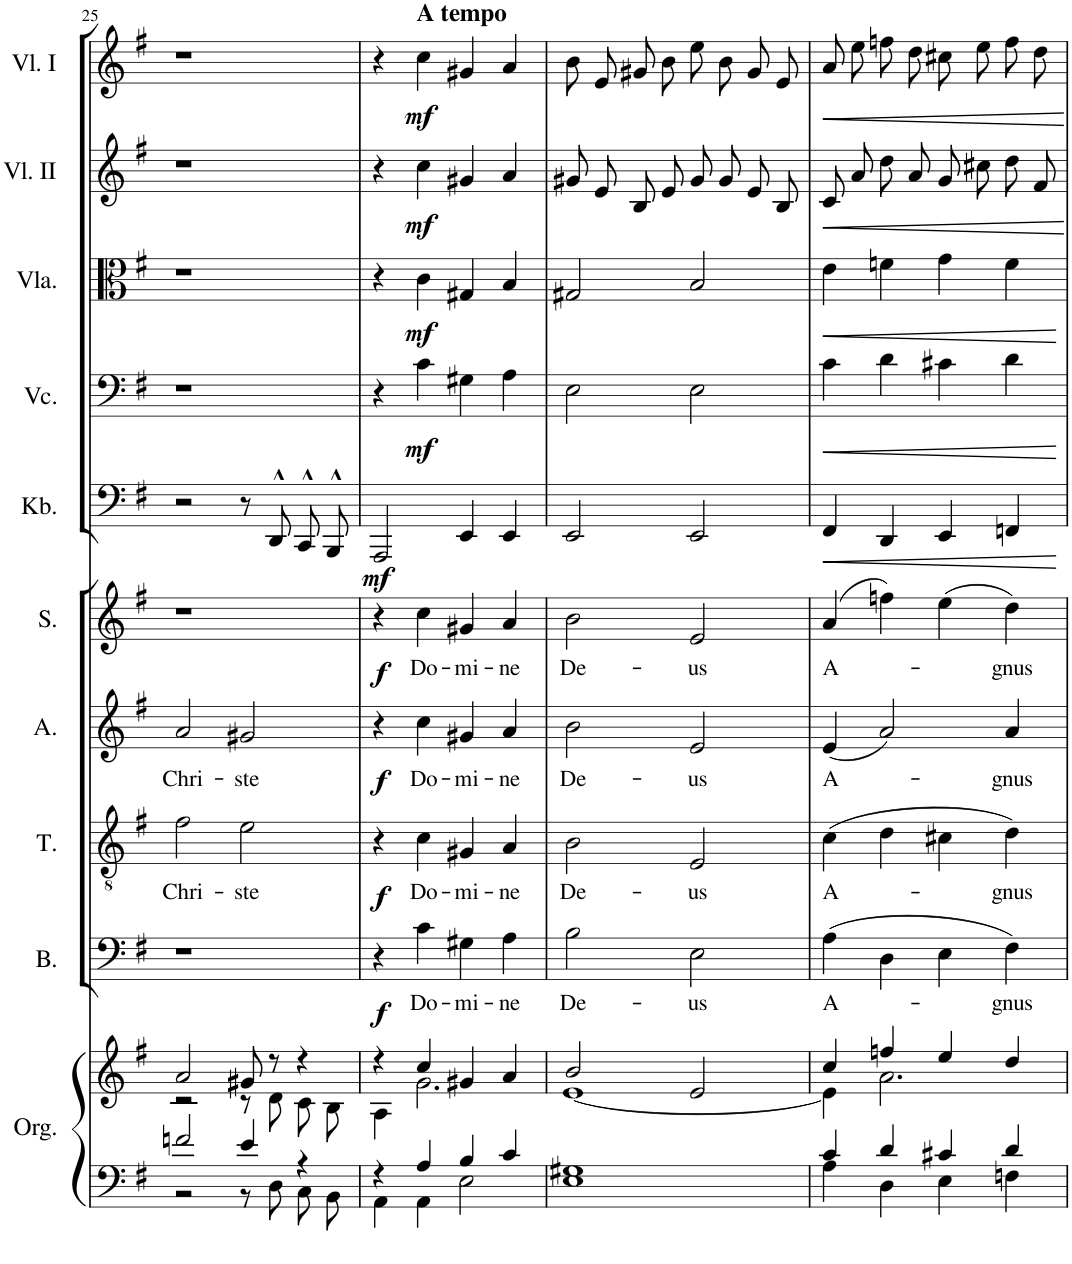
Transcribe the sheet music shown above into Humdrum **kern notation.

**kern	**kern	**kern	**text	**dynam	**kern	**text	**dynam	**kern	**text	**dynam	**kern	**text	**dynam	**kern	**dynam	**kern	**dynam	**kern	**dynam	**kern	**dynam	**kern	**dynam
*part10	*part10	*part9	*part9	*part9	*part8	*part8	*part8	*part7	*part7	*part7	*part6	*part6	*part6	*part5	*part5	*part4	*part4	*part3	*part3	*part2	*part2	*part1	*part1
*staff11	*staff10	*staff9	*staff9	*staff9	*staff8	*staff8	*staff8	*staff7	*staff7	*staff7	*staff6	*staff6	*staff6	*staff5	*staff5	*staff4	*staff4	*staff3	*staff3	*staff2	*staff2	*staff1	*staff1
*I"Orgel	*	*I"Bass	*	*	*I"Tenor	*	*	*I"Alt	*	*	*I"Sopran	*	*	*I"Kontrabass	*	*I"Violoncello	*	*I"Viola	*	*I"Violine II	*	*I"Violine I	*
*I'Org.	*	*I'B.	*	*	*I'T.	*	*	*I'A.	*	*	*I'S.	*	*	*I'Kb.	*	*I'Vc.	*	*I'Vla.	*	*I'Vl. II	*	*I'Vl. I	*
!!LO:PB:g=z
*clefF4	*clefG2	*clefF4	*	*	*clefGv2	*	*	*clefG2	*	*	*clefG2	*	*	*clefF4	*	*clefF4	*	*clefC3	*	*clefG2	*	*clefG2	*
*	*	*	*	*	*	*	*	*	*	*	*	*	*	*Trd7c12	*	*	*	*	*	*	*	*	*
*k[f#]	*k[f#]	*k[f#]	*	*	*k[f#]	*	*	*k[f#]	*	*	*k[f#]	*	*	*k[f#]	*	*k[f#]	*	*k[f#]	*	*k[f#]	*	*k[f#]	*
*G:	*G:	*G:	*	*	*	*	*	*G:	*	*	*G:	*	*	*	*	*G:	*	*G:	*	*G:	*	*G:	*
*M4/4	*M4/4	*M4/4	*	*	*M4/4	*	*	*M4/4	*	*	*M4/4	*	*	*M4/4	*	*M4/4	*	*M4/4	*	*M4/4	*	*M4/4	*
*met(c)	*met(c)	*met(c)	*	*	*met(c)	*	*	*met(c)	*	*	*met(c)	*	*	*met(c)	*	*met(c)	*	*met(c)	*	*met(c)	*	*met(c)	*
=25	=25	=25	=25	=25	=25	=25	=25	=25	=25	=25	=25	=25	=25	=25	=25	=25	=25	=25	=25	=25	=25	=25	=25
*^	*^	*	*	*	*	*	*	*	*	*	*	*	*	*	*	*	*	*	*	*	*	*	*
!	!	!	!	!	!	!	!	!LO:LY:b	!	!	!LO:LY:b	!	!	!	!	!	!	!	!	!	!	!	!	!	!
2fn/	2r	2a/	2r	1r	.	.	2f#\	Chri-	.	2a/	Chri-	.	1r	.	.	2r	.	1r	.	1r	.	1r	.	1r	.
!	!	!	!	!	!	!	!	!LO:LY:b	!	!	!LO:LY:b	!	!	!	!	!	!	!	!	!	!	!	!	!	!
4e/	8r	8g#X/	8r	.	.	.	2e\	-ste	.	2g#X/	-ste	.	.	.	.	8r	.	.	.	.	.	.	.	.	.
.	8D\	8r	8d\	.	.	.	.	.	.	.	.	.	.	.	.	8DD^^/	.	.	.	.	.	.	.	.	.
4r	8C\L	4r	8c\L	.	.	.	.	.	.	.	.	.	.	.	.	8CC^^/L	.	.	.	.	.	.	.	.	.
.	8BB\J	.	8B\J	.	.	.	.	.	.	.	.	.	.	.	.	8BBB^^/J	.	.	.	.	.	.	.	.	.
=26	=26	=26	=26	=26	=26	=26	=26	=26	=26	=26	=26	=26	=26	=26	=26	=26	=26	=26	=26	=26	=26	=26	=26	=26	=26
!	!	!	!	!	!	!LO:DY:b	!	!	!LO:DY:b	!	!	!LO:DY:b	!	!	!LO:DY:b	!	!LO:DY:b	!	!	!	!	!	!	!	!
4r	4AA\	4r	4A\	4r	.	f	4r	.	f	4r	.	f	4r	.	f	2AAA/	mf	4r	.	4r	.	4r	.	4r	.
!	!	!	!	!	!	!	!	!	!	!	!	!	!	!	!	!	!	!	!	!	!	!	!	!LO:TX:a:B:t=A tempo	!
!	!	!	!	!	!LO:LY:b	!	!	!LO:LY:b	!	!	!LO:LY:b	!	!	!LO:LY:b	!	!	!	!	!LO:DY:b	!	!LO:DY:b	!	!LO:DY:b	!	!LO:DY:b
4A/	4AA\	4cc/	2.g\	4c\	Do-	.	4c\	Do-	.	4cc\	Do-	.	4cc\	Do-	.	.	.	4c\	mf	4c\	mf	4cc\	mf	4cc\	mf
!	!	!	!	!	!LO:LY:b	!	!	!LO:LY:b	!	!	!LO:LY:b	!	!	!LO:LY:b	!	!	!	!	!	!	!	!	!	!	!
4B/	2E\	4g#X/	.	4G#X\	-mi-	.	4G#X/	-mi-	.	4g#X/	-mi-	.	4g#X/	-mi-	.	4EE/	.	4G#X\	.	4G#X/	.	4g#X/	.	4g#X/	.
!	!	!	!	!	!LO:LY:b	!	!	!LO:LY:b	!	!	!LO:LY:b	!	!	!LO:LY:b	!	!	!	!	!	!	!	!	!	!	!
4c/	.	4a/	.	4A\	-ne	.	4A/	-ne	.	4a/	-ne	.	4a/	-ne	.	4EE/	.	4A\	.	4B/	.	4a/	.	4a/	.
=27	=27	=27	=27	=27	=27	=27	=27	=27	=27	=27	=27	=27	=27	=27	=27	=27	=27	=27	=27	=27	=27	=27	=27	=27	=27
!	!	!	!	!	!LO:LY:b	!	!	!LO:LY:b	!	!	!LO:LY:b	!	!	!LO:LY:b	!	!	!	!	!	!	!	!	!	!	!
1G#X	1E	2b/	[1e	2B\	De-	.	2B\	De-	.	2b\	De-	.	2b\	De-	.	2EE/	.	2E\	.	2G#X/	.	8g#X/L	.	8b/L	.
.	.	.	.	.	.	.	.	.	.	.	.	.	.	.	.	.	.	.	.	.	.	8e/J	.	8e/J	.
.	.	.	.	.	.	.	.	.	.	.	.	.	.	.	.	.	.	.	.	.	.	8B/L	.	8g#X/L	.
.	.	.	.	.	.	.	.	.	.	.	.	.	.	.	.	.	.	.	.	.	.	8e/J	.	8b/J	.
!	!	!	!	!	!LO:LY:b	!	!	!LO:LY:b	!	!	!LO:LY:b	!	!	!LO:LY:b	!	!	!	!	!	!	!	!	!	!	!
.	.	2e/	.	2E\	-us	.	2E/	-us	.	2e/	-us	.	2e/	-us	.	2EE/	.	2E\	.	2B/	.	8g#/L	.	8ee\L	.
.	.	.	.	.	.	.	.	.	.	.	.	.	.	.	.	.	.	.	.	.	.	8g#/J	.	8b\J	.
.	.	.	.	.	.	.	.	.	.	.	.	.	.	.	.	.	.	.	.	.	.	8e/L	.	8g#/L	.
.	.	.	.	.	.	.	.	.	.	.	.	.	.	.	.	.	.	.	.	.	.	8B/J	.	8e/J	.
=28	=28	=28	=28	=28	=28	=28	=28	=28	=28	=28	=28	=28	=28	=28	=28	=28	=28	=28	=28	=28	=28	=28	=28	=28	=28
!	!	!	!	!	!LO:LY:b	!	!	!LO:LY:b	!	!	!LO:LY:b	!	!	!LO:LY:b	!	!	!	!	!	!	!	!	!	!	!
4c/	4A\	4cc/	4e\]	(4A\	A-	.	(4c\	A-	.	(4e/	A-	.	(4a/	A-	.	4FF#/	.	4c\	.	4e\	.	8c/L	.	8a\L	.
.	.	.	.	.	.	.	.	.	.	.	.	.	.	.	.	.	.	.	.	.	.	8a/J	.	8ee\J	.
4d/	4D\	4ffn/	2.a\	4D\	.	.	4d\	.	.	2a/)	.	.	4ffn\)	.	.	4DD/	.	4d\	.	4fn\	.	8dd\L	.	8ffn\L	.
.	.	.	.	.	.	.	.	.	.	.	.	.	.	.	.	.	.	.	.	.	.	8a\J	.	8dd\J	.
4c#X/	4E\	4ee/	.	4E\	.	.	4c#X\	.	.	.	.	.	(4ee\	.	.	4EE/	.	4c#X\	.	4g\	.	8g/L	.	8cc#X\L	.
.	.	.	.	.	.	.	.	.	.	.	.	.	.	.	.	.	.	.	.	.	.	8cc#X/J	.	8ee\J	.
!	!	!	!	!	!LO:LY:b	!	!	!LO:LY:b	!	!	!LO:LY:b	!	!	!LO:LY:b	!	!	!	!	!	!	!	!	!	!	!
4d/	4Fn\	4dd/	.	4F#\)	-gnus	.	4d\)	-gnus	.	4a/	-gnus	.	4dd\)	-gnus	.	4FFn/	.	4d\	.	4f\	.	8dd/L	.	8ff\L	.
.	.	.	.	.	.	.	.	.	.	.	.	.	.	.	.	.	.	.	.	.	.	8f#/J	.	8dd\J	.
*v	*v	*	*	*	*	*	*	*	*	*	*	*	*	*	*	*	*	*	*	*	*	*	*	*	*
*	*v	*v	*	*	*	*	*	*	*	*	*	*	*	*	*	*	*	*	*	*	*	*	*	*
=	=	=	=	=	=	=	=	=	=	=	=	=	=	=	=	=	=	=	=	=	=	=	=
*-	*-	*-	*-	*-	*-	*-	*-	*-	*-	*-	*-	*-	*-	*-	*-	*-	*-	*-	*-	*-	*-	*-	*-
